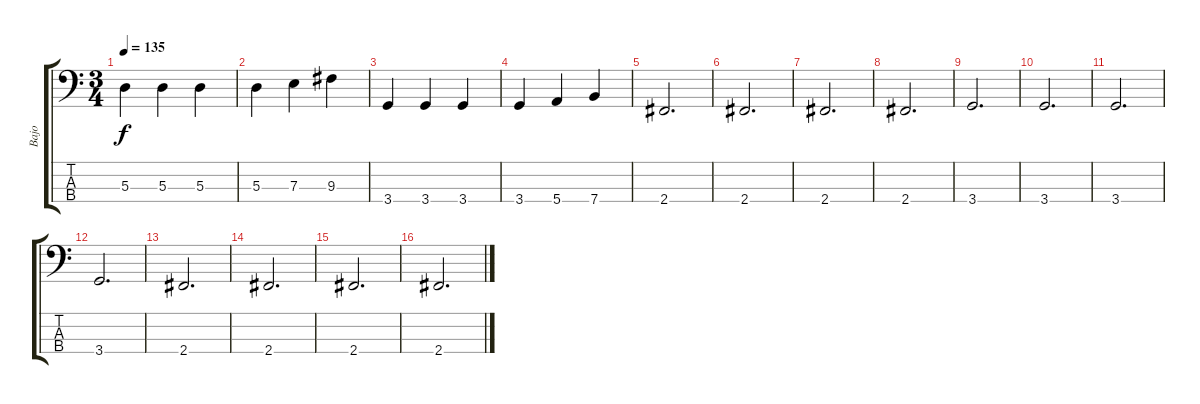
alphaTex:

\track ("Bajo" "Bajo") {instrument electricbassfinger}
\staff {score tabs}
\tuning (G2 D2 A1 E1) {hide}
\ts (3 4)
\tempo 135
\clef f4
\ks c
5.3.4{dy f} 5.3.4 5.3.4 |
5.3.4 7.3.4 9.3.4 |
3.4.4 3.4.4 3.4.4 |
3.4.4 5.4.4 7.4.4 |
2.4.2{d} |
2.4.2{d} |
2.4.2{d} |
2.4.2{d} |
3.4.2{d} |
3.4.2{d} |
3.4.2{d} |
3.4.2{d} |
2.4.2{d} |
2.4.2{d} |
2.4.2{d} |
2.4.2{d}
